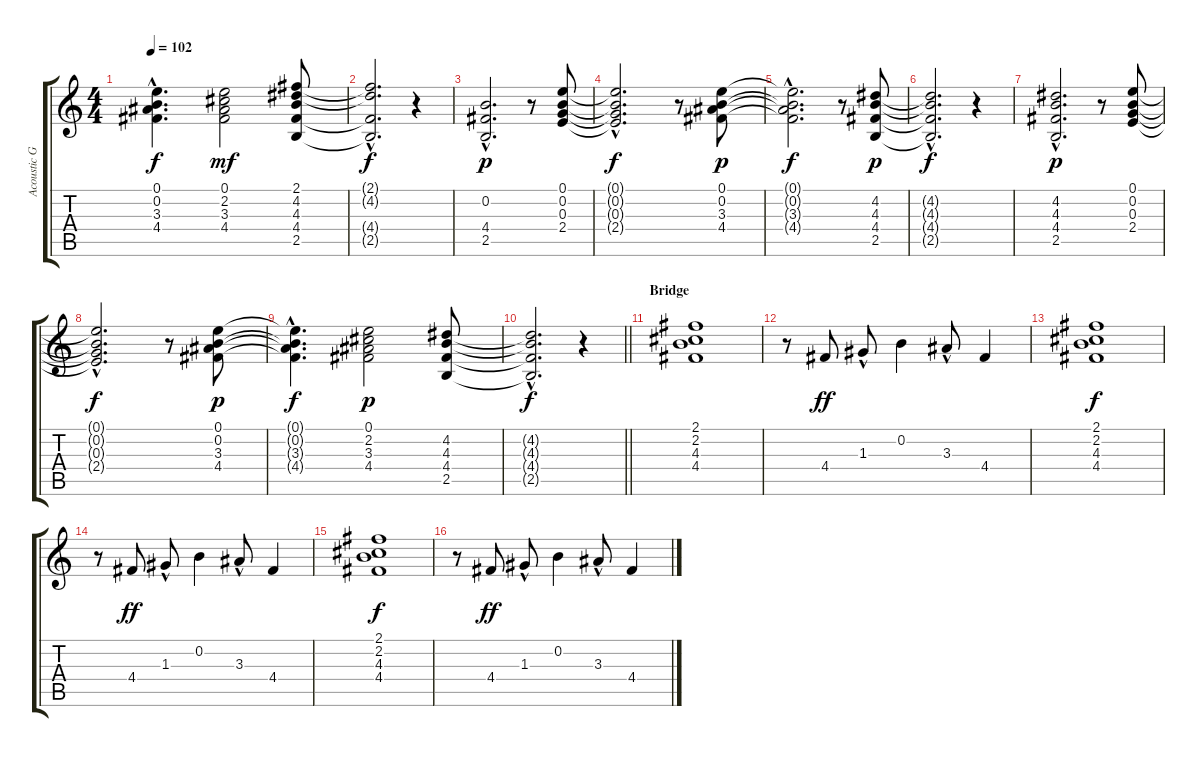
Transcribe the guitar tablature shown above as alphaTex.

\track ("Acoustic Guitar III" "Acoustic G") {instrument electricguitarclean}
\staff {score tabs}
\tuning (E4 B3 G3 D3 A2 E2) {hide}
\ts (4 4)
\tempo 102
\clef g2
\ks c
(0.1{hac t} 0.2{hac t} 3.3{hac t} 4.4{hac t}).4{d dy f} (0.1 2.2 3.3 4.4).2{dy mf} (2.1 4.2 4.3 4.4 2.5).8 |
(2.1{hac t} 4.2{hac t} 4.4{hac t} 2.5{hac t}).2{d dy f} r.4 |
(0.2{hac} 4.4{hac} 2.5{hac}).2{d dy p} r.8 (0.1 0.2 0.3 2.4).8 |
(0.1{hac t} 0.2{hac t} 0.3{hac t} 2.4{hac t}).2{d dy f} r.8 (0.1 0.2 3.3 4.4).8{dy p} |
(0.1{hac t} 0.2{hac t} 3.3{hac t} 4.4{hac t}).2{d dy f} r.8 (4.2 4.3 4.4 2.5).8{dy p} |
(4.2{hac t} 4.3{hac t} 4.4{hac t} 2.5{hac t}).2{d dy f} r.4 |
(4.2{hac} 4.3{hac} 4.4{hac} 2.5{hac}).2{d dy p} r.8 (0.1 0.2 0.3 2.4).8 |
(0.1{hac t} 0.2{hac t} 0.3{hac t} 2.4{hac t}).2{d dy f} r.8 (0.1 0.2 3.3 4.4).8{dy p} |
(0.1{hac t} 0.2{hac t} 3.3{hac t} 4.4{hac t}).4{d dy f} (0.1 2.2 3.3 4.4).2{dy p} (4.2 4.3 4.4 2.5).8 |
\barLineRight lightlight
(4.2{hac t} 4.3{hac t} 4.4{hac t} 2.5{hac t}).2{d dy f} r.4 |
\section ("" "Bridge")
(2.1 2.2 4.3 4.4).1 |
r.8 4.4.8{dy ff} 1.3{hac}.8 0.2.4 3.3{hac}.8 4.4.4 |
(2.1 2.2 4.3 4.4).1{dy f} |
r.8 4.4.8{dy ff} 1.3{hac}.8 0.2.4 3.3{hac}.8 4.4.4 |
(2.1 2.2 4.3 4.4).1{dy f} |
r.8 4.4.8{dy ff} 1.3{hac}.8 0.2.4 3.3{hac}.8 4.4.4
